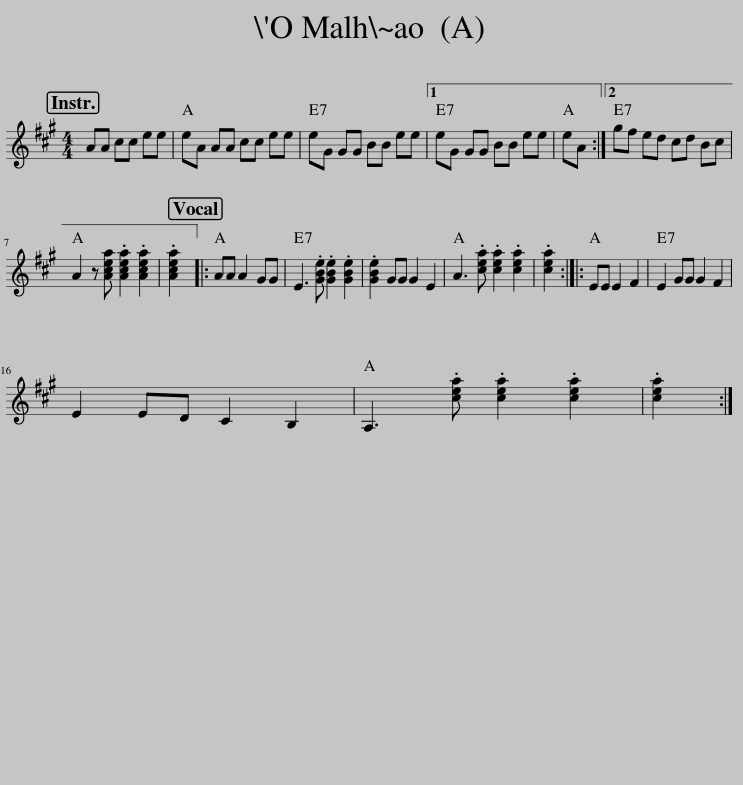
X:1
L:1/8
M:4/4
I:linebreak $
K:A
V:1 treble
V:1
 AA cc ee | eA AA cc ee | eG GG BB ee |1 eG GG BB ee | eA :|2 %5
 gf ed cd Bc |$ A2 z [Acea] .[Acea]2 .[Acea]2 | .[Acea]2 |: AA A2 GG | E3 .[GBe] .[GBe]2 .[GBe]2 | %10
 .[GBe]2 GG G2 E2 | A3 .[cea] .[cea]2 .[cea]2 | .[cea]2 :: EE E2 F2 | E2 GG G2 F2 |$ %15
 E2 ED C2 B,2 | A,3 .[cea] .[cea]2 .[cea]2 | .[cea]2 :| %18
